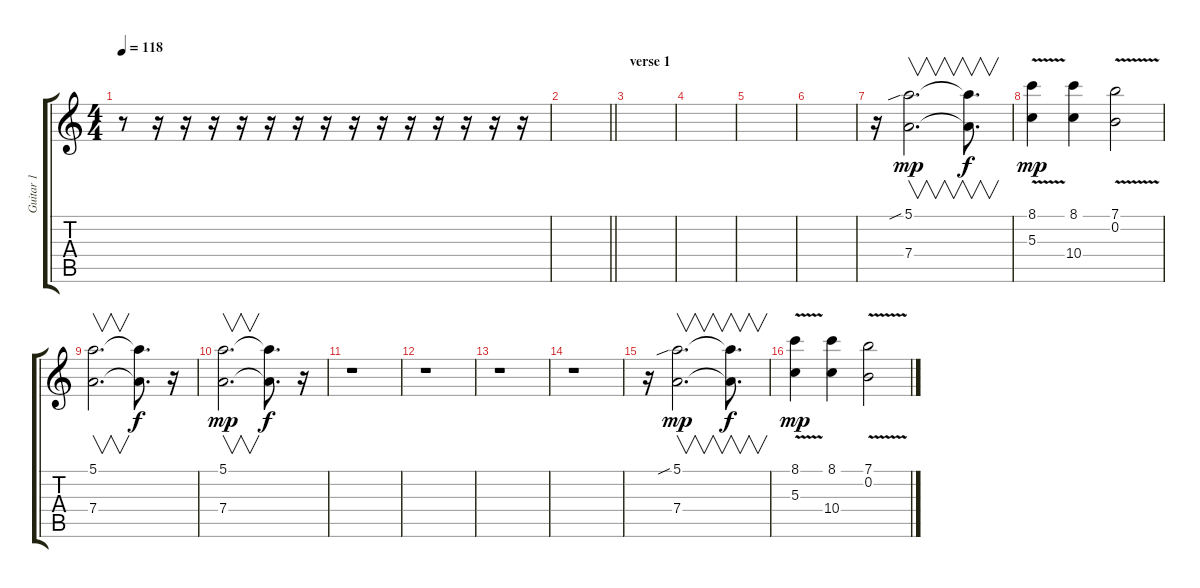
\track ("Guitar 1" "Guitar 1") {instrument distortionguitar}
\staff {score tabs}
\tuning (E4 B3 G3 D3 A2 E2) {hide}
\ts (4 4)
\tempo 118
\clef g2
\ks c
r.8{dy f} r.16 r.16 r.16 r.16 r.16 r.16 r.16 r.16 r.16 r.16 r.16 r.16 r.16 r.16 |
\barLineRight lightlight
|
\section ("" "verse 1")
|
|
|
|
r.16 (5.1{sib} 7.4).2{v d dy mp} (5.1{t} 7.4{t}).8{v d dy f} |
(8.1{v} 5.3).4{dy mp} (8.1 10.4).4 (7.1{v} 0.2).2 |
(5.1 7.4).2{v d} (5.1{t} 7.4{t}).8{d dy f} r.16 |
(5.1 7.4).2{v d dy mp} (5.1{t} 7.4{t}).8{d dy f} r.16 |
r.1 |
r.1 |
r.1 |
r.1 |
r.16 (5.1{sib} 7.4).2{v d dy mp} (5.1{t} 7.4{t}).8{v d dy f} |
(8.1{v} 5.3).4{dy mp} (8.1 10.4).4 (7.1{v} 0.2).2
